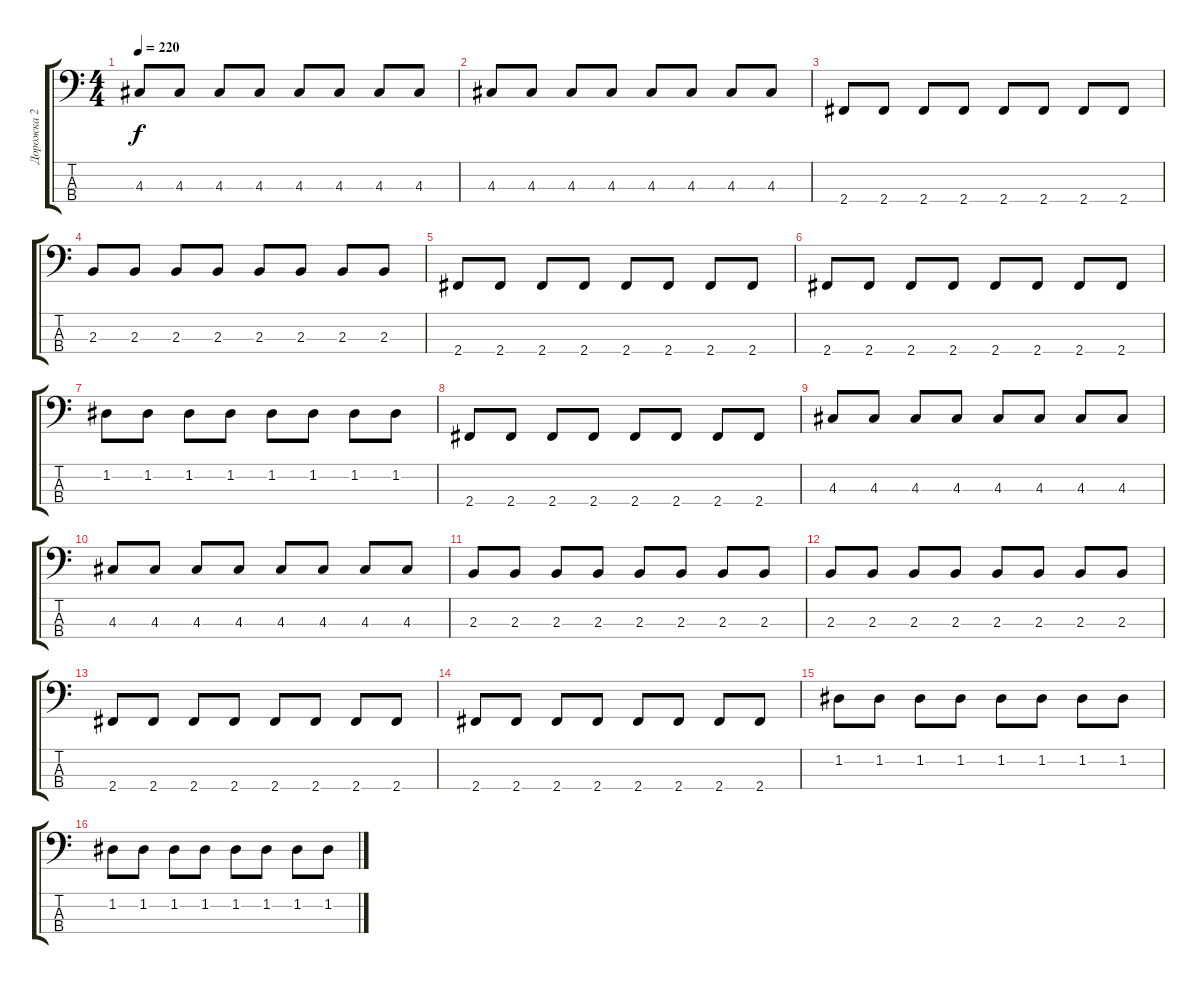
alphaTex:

\track ("Дорожка 2" "Дорожка 2") {instrument electricbasspick}
\staff {score tabs}
\tuning (G2 D2 A1 E1) {hide}
\ts (4 4)
\tempo 220
\clef f4
\ks c
4.3.8{dy f} 4.3.8 4.3.8 4.3.8 4.3.8 4.3.8 4.3.8 4.3.8 |
4.3.8 4.3.8 4.3.8 4.3.8 4.3.8 4.3.8 4.3.8 4.3.8 |
2.4.8 2.4.8 2.4.8 2.4.8 2.4.8 2.4.8 2.4.8 2.4.8 |
2.3.8 2.3.8 2.3.8 2.3.8 2.3.8 2.3.8 2.3.8 2.3.8 |
2.4.8 2.4.8 2.4.8 2.4.8 2.4.8 2.4.8 2.4.8 2.4.8 |
2.4.8 2.4.8 2.4.8 2.4.8 2.4.8 2.4.8 2.4.8 2.4.8 |
1.2.8 1.2.8 1.2.8 1.2.8 1.2.8 1.2.8 1.2.8 1.2.8 |
2.4.8 2.4.8 2.4.8 2.4.8 2.4.8 2.4.8 2.4.8 2.4.8 |
4.3.8 4.3.8 4.3.8 4.3.8 4.3.8 4.3.8 4.3.8 4.3.8 |
4.3.8 4.3.8 4.3.8 4.3.8 4.3.8 4.3.8 4.3.8 4.3.8 |
2.3.8 2.3.8 2.3.8 2.3.8 2.3.8 2.3.8 2.3.8 2.3.8 |
2.3.8 2.3.8 2.3.8 2.3.8 2.3.8 2.3.8 2.3.8 2.3.8 |
2.4.8 2.4.8 2.4.8 2.4.8 2.4.8 2.4.8 2.4.8 2.4.8 |
2.4.8 2.4.8 2.4.8 2.4.8 2.4.8 2.4.8 2.4.8 2.4.8 |
1.2.8 1.2.8 1.2.8 1.2.8 1.2.8 1.2.8 1.2.8 1.2.8 |
1.2.8 1.2.8 1.2.8 1.2.8 1.2.8 1.2.8 1.2.8 1.2.8
